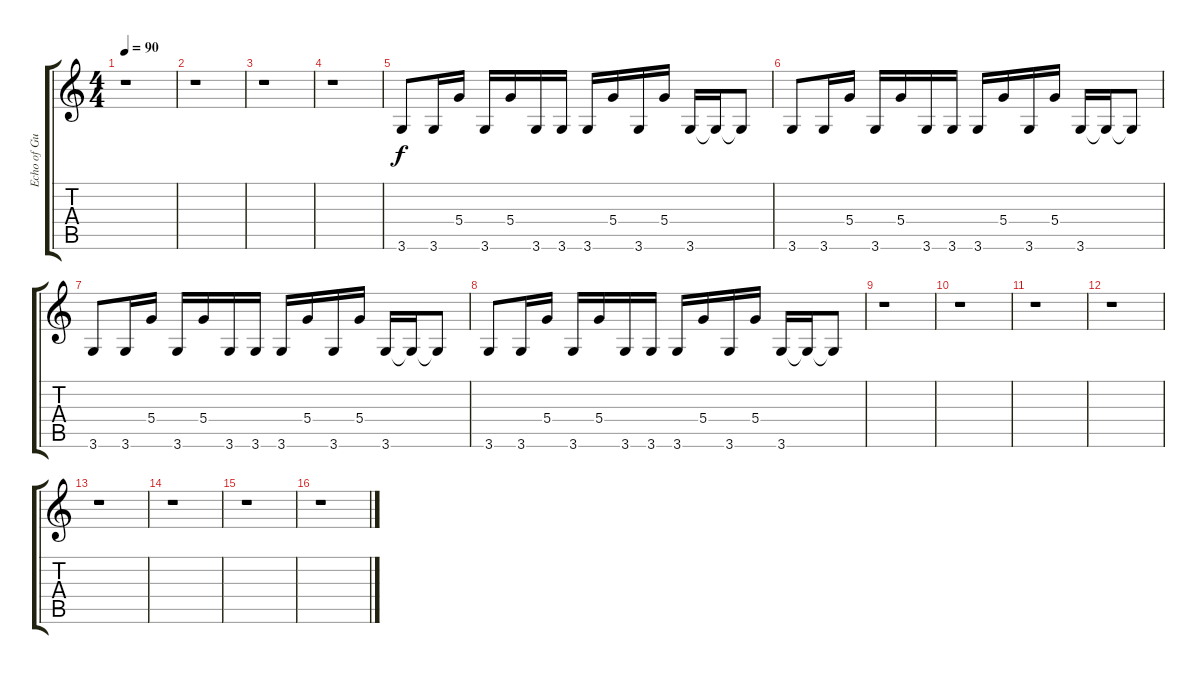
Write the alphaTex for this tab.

\track ("Echo of Guitar 1:" "Echo of Gu") {instrument distortionguitar}
\staff {score tabs}
\tuning (E4 B3 G3 D3 A2 E2) {hide}
\ts (4 4)
\tempo 90
\clef g2
\ks c
r.1{dy f} |
r.1 |
r.1 |
r.1 |
3.6.8 3.6.16 5.4.16 3.6.16 5.4.16 3.6.16 3.6.16 3.6.16 5.4.16 3.6.16 5.4.16 3.6.16 3.6{t}.16 3.6{t}.8 |
3.6.8 3.6.16 5.4.16 3.6.16 5.4.16 3.6.16 3.6.16 3.6.16 5.4.16 3.6.16 5.4.16 3.6.16 3.6{t}.16 3.6{t}.8 |
3.6.8 3.6.16 5.4.16 3.6.16 5.4.16 3.6.16 3.6.16 3.6.16 5.4.16 3.6.16 5.4.16 3.6.16 3.6{t}.16 3.6{t}.8 |
3.6.8 3.6.16 5.4.16 3.6.16 5.4.16 3.6.16 3.6.16 3.6.16 5.4.16 3.6.16 5.4.16 3.6.16 3.6{t}.16 3.6{t}.8 |
r.1 |
r.1 |
r.1 |
r.1 |
r.1 |
r.1 |
r.1 |
r.1
